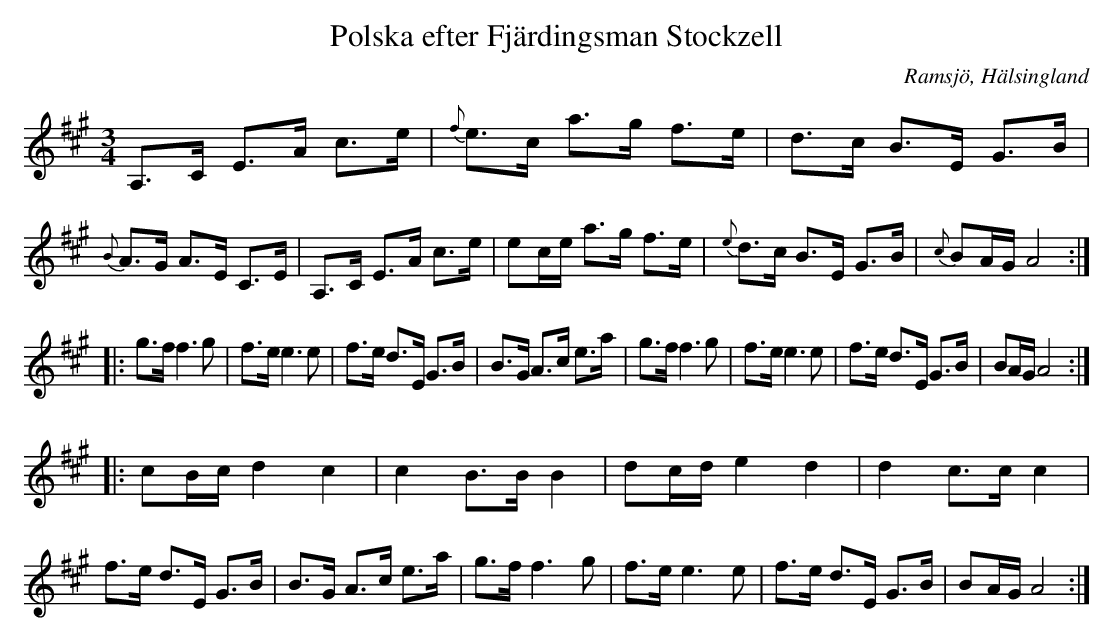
X:1
T:Polska efter Fjärdingsman Stockzell
O: Ramsjö, Hälsingland
M:3/4
L:1/8
K:A
A,>C E>A c>e|{f}e>c a>g f>e| d>c B>E G>B |{B}A>G A>E C>E|A,>C E>A c>e|ec/e/ a>g f>e| {e}d>c B>E G>B |{c}BA/G/ A4:|
|:g>f f2>g2|f>e e2>e2|f>e d>E G>B|B>G A>c e>a|g>f f2>g2|f>e e2>e2|f>e d>E G>B|BA/G/ A4 :|
|:cB/c/ d2 c2|c2 B>B B2|dc/d/ e2 d2|d2 c>c c2|f>e d>E G>B|B>G A>c e>a|g>f f2>g2|f>e e2>e2|f>e d>E G>B|BA/G/ A4 :|
